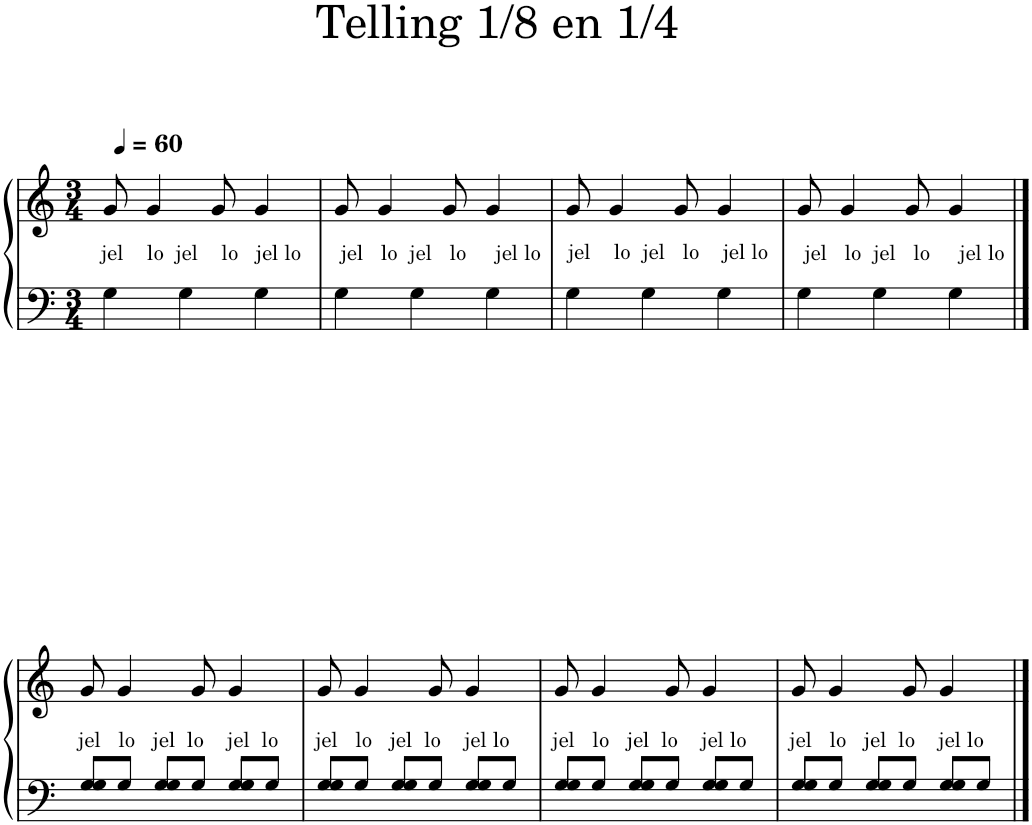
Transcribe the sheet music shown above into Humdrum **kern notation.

**kern	**kern
*part1	*part1
*staff2	*staff1
*I"Piano	*
*I'Pno.	*
*clefF4	*clefG2
*k[]	*k[]
*M3/4	*M3/4
*MM60	*MM60
=1	=1
!	!LO:TX:b:t=jel    lo  jel    lo   jel lo
4G\	8g/
.	4g/
4G\	.
.	8g/
4G\	4g/
=2	=2
4G\	8g/
!	!LO:TX:b:t=jel   lo  jel   lo     jel lo
.	4g/
4G\	.
.	8g/
4G\	4g/
=3	=3
!	!LO:TX:b:t=jel    lo  jel   lo    jel lo
4G\	8g/
.	4g/
4G\	.
.	8g/
4G\	4g/
=4	=4
4G\	8g/
!	!LO:TX:b:t=jel   lo  jel   lo     jel lo
.	4g/
4G\	.
.	8g/
4G\	4g/
!!LO:LB:g=z
==1	==1
*^	*
!	!	!LO:TX:b:t=jel   lo   jel  lo    jel  lo
8G/L	4G/	8g/
8G/J	.	4g/
8G/L	4G/	.
8G/J	.	8g/
8G/L	4G/	4g/
8G/J	.	.
=2	=2	=2
!	!	!LO:TX:b:t=jel   lo   jel  lo    jel lo
8G/L	4G/	8g/
8G/J	.	4g/
8G/L	4G/	.
8G/J	.	8g/
8G/L	4G/	4g/
8G/J	.	.
=3	=3	=3
!	!	!LO:TX:b:t=jel   lo   jel  lo    jel lo
8G/L	4G/	8g/
8G/J	.	4g/
8G/L	4G/	.
8G/J	.	8g/
8G/L	4G/	4g/
8G/J	.	.
=4	=4	=4
!	!	!LO:TX:b:t=jel   lo   jel  lo    jel lo
8G/L	4G/	8g/
8G/J	.	4g/
8G/L	4G/	.
8G/J	.	8g/
8G/L	4G/	4g/
8G/J	.	.
*v	*v	*
==	==
*-	*-
